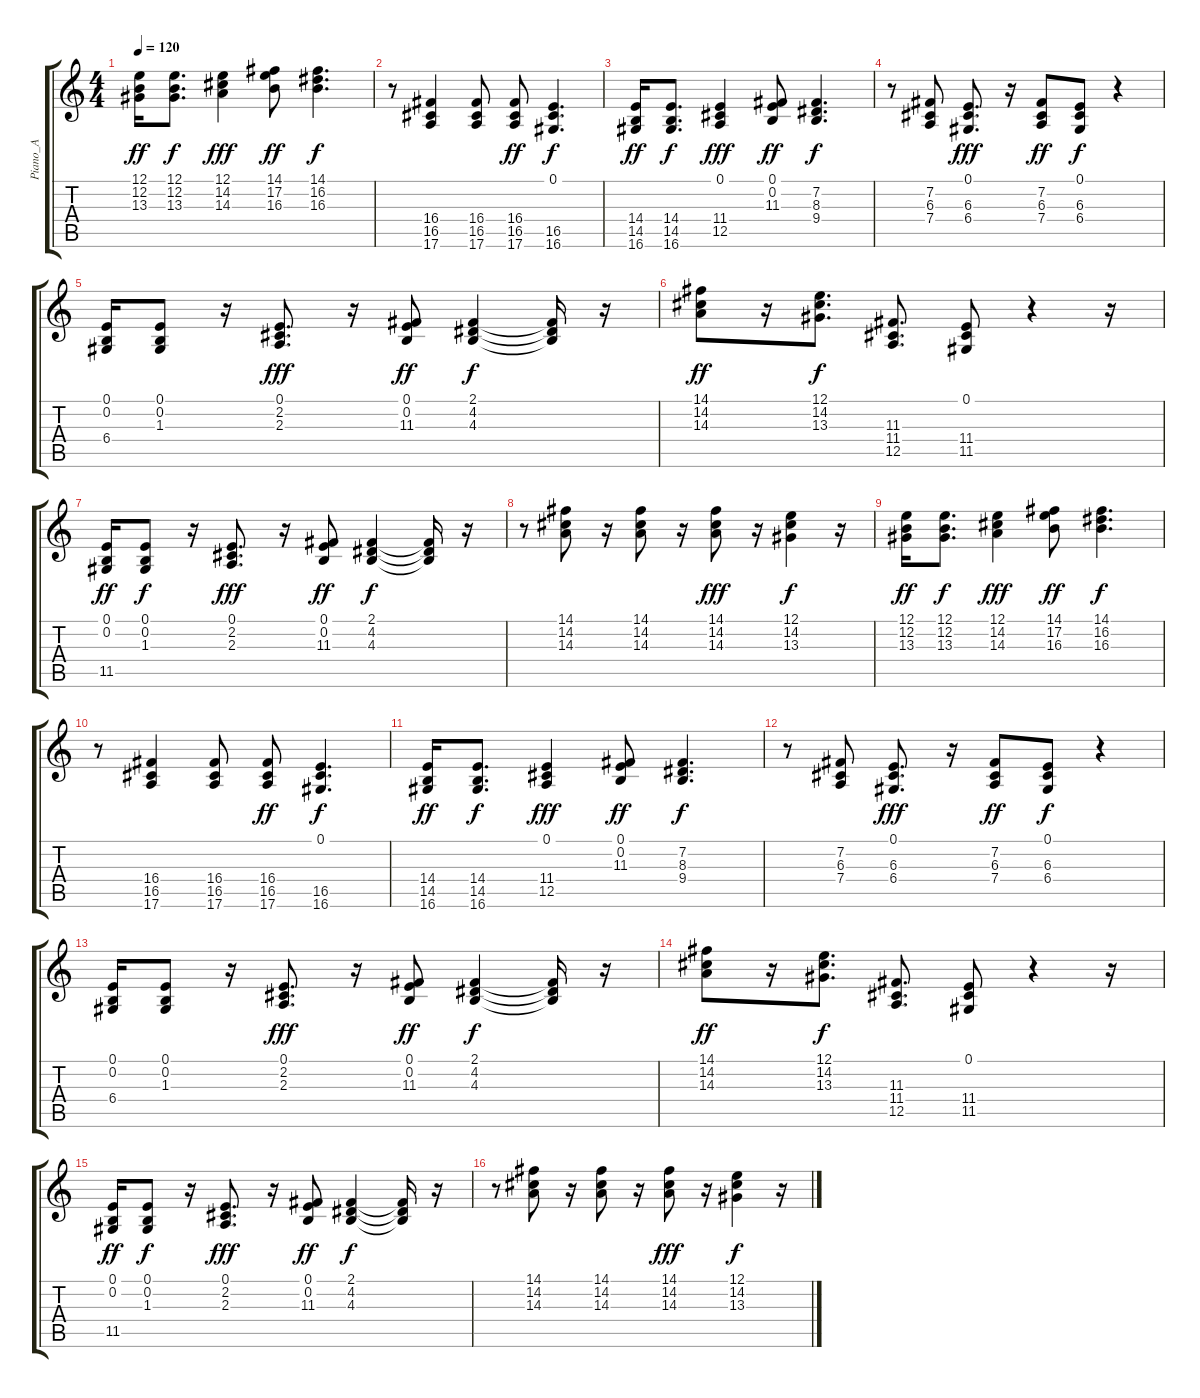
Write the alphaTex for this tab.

\track ("Piano_A    (GS) " "Piano_A   ") {instrument acousticgrandpiano}
\staff {score tabs}
\tuning (E4 B3 G3 D3 A2 E2) {hide}
\ts (4 4)
\tempo 120
\clef g2
\ks c
(12.1 12.2 13.3).16{dy ff} (12.1 12.2 13.3).8{d dy f} (12.1 14.2 14.3).4{dy fff} (14.1 17.2 16.3).8{dy ff} (14.1 16.2 16.3).4{d dy f} |
r.8 (16.4 16.5 17.6).4 (16.4 16.5 17.6).8 (16.4 16.5 17.6).8{dy ff} (0.1 16.5 16.6).4{d dy f} |
(14.4 14.5 16.6).16{dy ff} (14.4 14.5 16.6).8{d dy f} (0.1 11.4 12.5).4{dy fff} (0.1 0.2 11.3).8{dy ff} (7.2 8.3 9.4).4{d dy f} |
r.8 (7.2 6.3 7.4).8 (0.1 6.3 6.4).8{d dy fff} r.16 (7.2 6.3 7.4).8{dy ff} (0.1 6.3 6.4).8{dy f} r.4 |
(0.1 0.2 6.4).16 (0.1 0.2 1.3).8 r.16 (0.1 2.2 2.3).8{d dy fff} r.16 (0.1 0.2 11.3).8{dy ff} (2.1 4.2 4.3).4{dy f} (2.1{t} 4.2{t} 4.3{t}).16 r.16 |
(14.1 14.2 14.3).8{dy ff} r.16 (12.1 14.2 13.3).8{d dy f} (11.3 11.4 12.5).8{d} (0.1 11.4 11.5).8 r.4 r.16 |
(0.1 0.2 11.5).16{dy ff} (0.1 0.2 1.3).8{dy f} r.16 (0.1 2.2 2.3).8{d dy fff} r.16 (0.1 0.2 11.3).8{dy ff} (2.1 4.2 4.3).4{dy f} (2.1{t} 4.2{t} 4.3{t}).16 r.16 |
r.8 (14.1 14.2 14.3).8 r.16 (14.1 14.2 14.3).8 r.16 (14.1 14.2 14.3).8{dy fff} r.16 (12.1 14.2 13.3).4{dy f} r.16 |
(12.1 12.2 13.3).16{dy ff} (12.1 12.2 13.3).8{d dy f} (12.1 14.2 14.3).4{dy fff} (14.1 17.2 16.3).8{dy ff} (14.1 16.2 16.3).4{d dy f} |
r.8 (16.4 16.5 17.6).4 (16.4 16.5 17.6).8 (16.4 16.5 17.6).8{dy ff} (0.1 16.5 16.6).4{d dy f} |
(14.4 14.5 16.6).16{dy ff} (14.4 14.5 16.6).8{d dy f} (0.1 11.4 12.5).4{dy fff} (0.1 0.2 11.3).8{dy ff} (7.2 8.3 9.4).4{d dy f} |
r.8 (7.2 6.3 7.4).8 (0.1 6.3 6.4).8{d dy fff} r.16 (7.2 6.3 7.4).8{dy ff} (0.1 6.3 6.4).8{dy f} r.4 |
(0.1 0.2 6.4).16 (0.1 0.2 1.3).8 r.16 (0.1 2.2 2.3).8{d dy fff} r.16 (0.1 0.2 11.3).8{dy ff} (2.1 4.2 4.3).4{dy f} (2.1{t} 4.2{t} 4.3{t}).16 r.16 |
(14.1 14.2 14.3).8{dy ff} r.16 (12.1 14.2 13.3).8{d dy f} (11.3 11.4 12.5).8{d} (0.1 11.4 11.5).8 r.4 r.16 |
(0.1 0.2 11.5).16{dy ff} (0.1 0.2 1.3).8{dy f} r.16 (0.1 2.2 2.3).8{d dy fff} r.16 (0.1 0.2 11.3).8{dy ff} (2.1 4.2 4.3).4{dy f} (2.1{t} 4.2{t} 4.3{t}).16 r.16 |
r.8 (14.1 14.2 14.3).8 r.16 (14.1 14.2 14.3).8 r.16 (14.1 14.2 14.3).8{dy fff} r.16 (12.1 14.2 13.3).4{dy f} r.16
